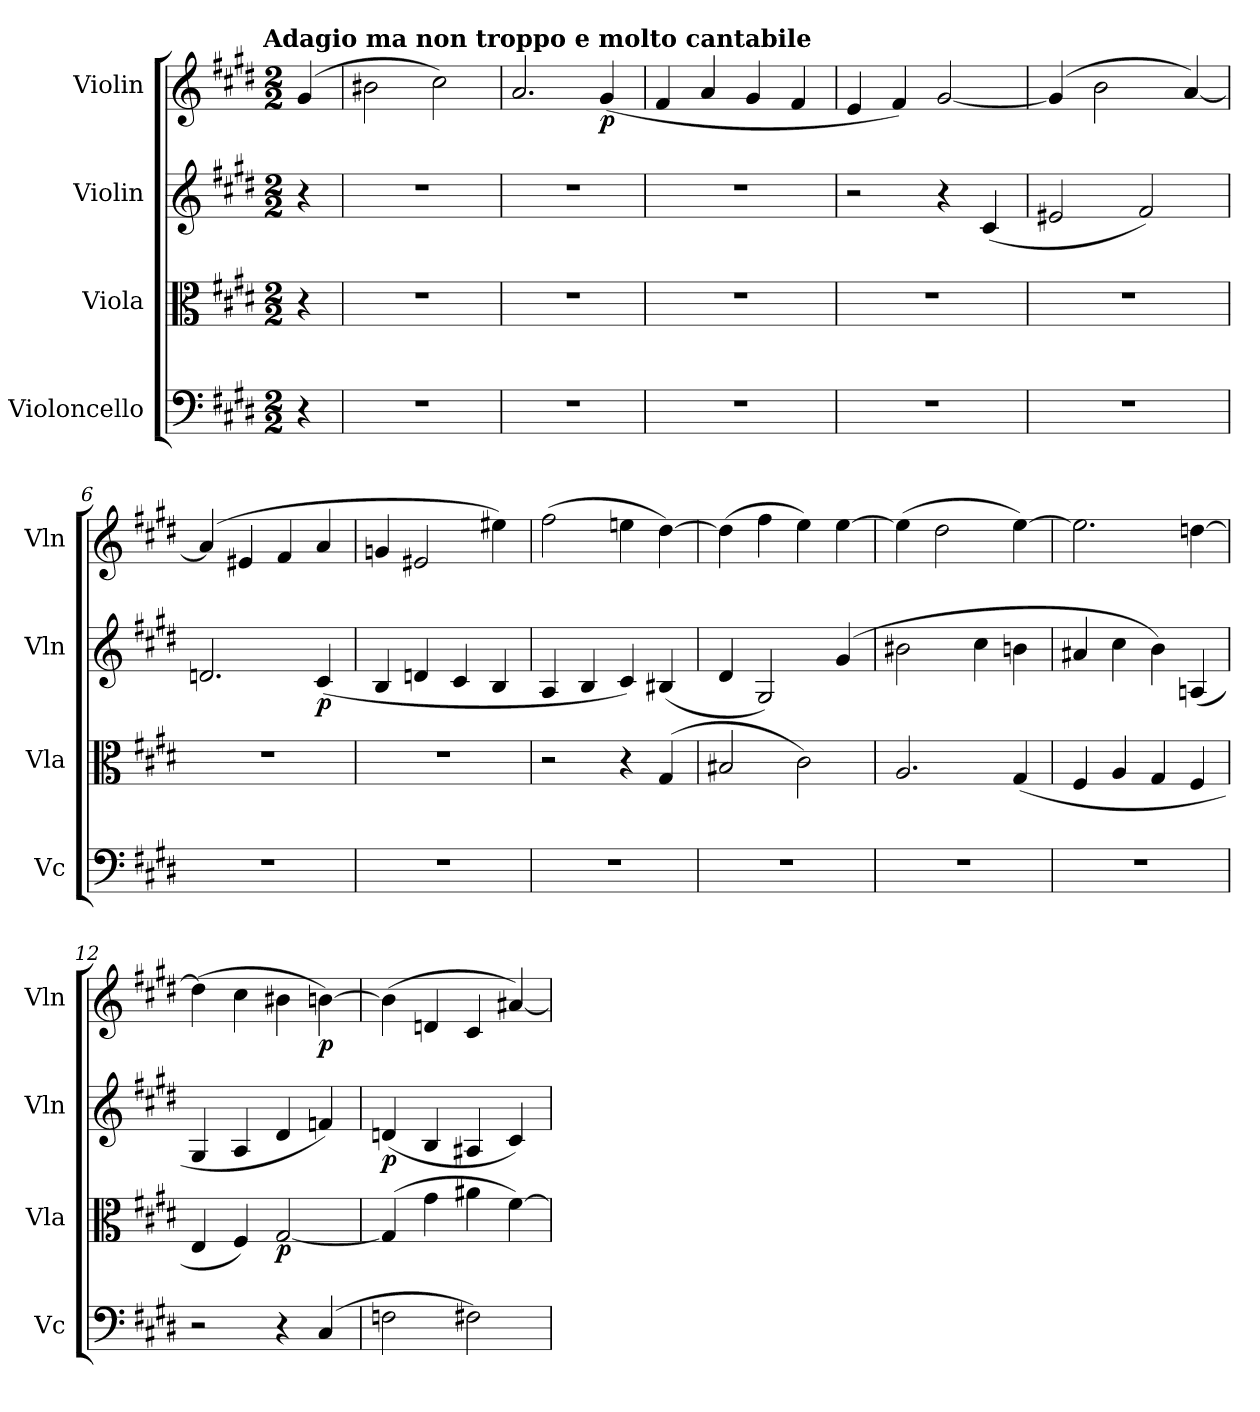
**kern	**kern	**dynam	**kern	**dynam	**kern	**dynam
*part4	*part3	*part3	*part2	*part2	*part1	*part1
*staff4	*staff3	*staff3	*staff2	*staff2	*staff1	*staff1
*I"Violoncello	*I"Viola	*	*I"Violin	*	*I"Violin	*
*I'Vc	*I'Vla	*	*I'Vln	*	*I'Vln	*
*clefF4	*clefC3	*	*clefG2	*	*clefG2	*
*k[f#c#g#d#]	*k[f#c#g#d#]	*	*k[f#c#g#d#]	*	*k[f#c#g#d#]	*
*c#:	*c#:	*	*c#:	*	*c#:	*
!!LO:TX:omd:t=Adagio ma non troppo e molto cantabile
*M2/2	*M2/2	*	*M2/2	*	*M2/2	*
*MM69	*MM69	*	*MM69	*	*MM69	*
=	=	=	=	=	=	=
4r	4r	.	4r	.	(4g#/	.
=1	=1	=1	=1	=1	=1	=1
1r	1r	.	1r	.	2b#X\	.
.	.	.	.	.	2cc#\)	.
=2	=2	=2	=2	=2	=2	=2
1r	1r	.	1r	.	2.a/	.
.	.	.	.	.	(4g#/	p
=3	=3	=3	=3	=3	=3	=3
1r	1r	.	1r	.	4f#/	.
.	.	.	.	.	4a/	.
.	.	.	.	.	4g#/	.
.	.	.	.	.	4f#/	.
=4	=4	=4	=4	=4	=4	=4
1r	1r	.	2r	.	4e/	.
.	.	.	.	.	4f#/)	.
.	.	.	4r	.	[2g#/	.
.	.	.	(4c#/	.	.	.
=5	=5	=5	=5	=5	=5	=5
1r	1r	.	2e#X/	.	(4g#/]	.
.	.	.	.	.	2b\	.
.	.	.	2f#/)	.	.	.
.	.	.	.	.	[4a/)	.
=6	=6	=6	=6	=6	=6	=6
1r	1r	.	2.dn/	.	(4a/]	.
.	.	.	.	.	4e#X/	.
.	.	.	.	.	4f#/	.
.	.	.	(4c#/	p	4a/	.
=7	=7	=7	=7	=7	=7	=7
1r	1r	.	4B/	.	4gn/	.
.	.	.	4dn/	.	2e#X/	.
.	.	.	4c#/	.	.	.
.	.	.	4B/	.	4ee#X\)	.
=8	=8	=8	=8	=8	=8	=8
1r	2r	.	4A/	.	(2ff#\	.
.	.	.	4B/	.	.	.
.	4r	.	4c#/)	.	4een\	.
.	(4G#/	.	(4B#X/	.	[4dd#\)	.
=9	=9	=9	=9	=9	=9	=9
1r	2B#X/	.	4d#/	.	(4dd#\]	.
.	.	.	2G#/)	.	4ff#\	.
.	2c#\)	.	.	.	4ee\)	.
.	.	.	(4g#/	.	[4ee\	.
=10	=10	=10	=10	=10	=10	=10
1r	2.A/	.	2b#X\	.	(4ee\]	.
.	.	.	.	.	2dd#\	.
.	.	.	4cc#\	.	.	.
.	(4G#/	.	4bn\	.	[4ee\)	.
=11	=11	=11	=11	=11	=11	=11
1r	4F#/	.	4a#X/	.	2.ee\]	.
.	4A/	.	4cc#\	.	.	.
.	4G#/	.	4b\)	.	.	.
.	4F#/	.	(4An/	.	[4ddn\	.
=12	=12	=12	=12	=12	=12	=12
2r	4E/	.	4G#/	.	(4dd\]	.
.	4F#/)	.	4A/	.	4cc#\	.
4r	[2G#/	p	4d#/	.	4b#X\	.
(4C#/	.	.	4fn/)	.	[4bn\)	p
=13	=13	=13	=13	=13	=13	=13
2Fn\	(4G#/]	.	(4dn/	p	(4b\]	.
.	4g#\	.	4B/	.	4dn/	.
2F#X\)	4a#X\	.	4A#X/	.	4c#/	.
.	[4f#\)	.	4c#/)	.	[4a#X/)	.
=	=	=	=	=	=	=
*-	*-	*-	*-	*-	*-	*-
